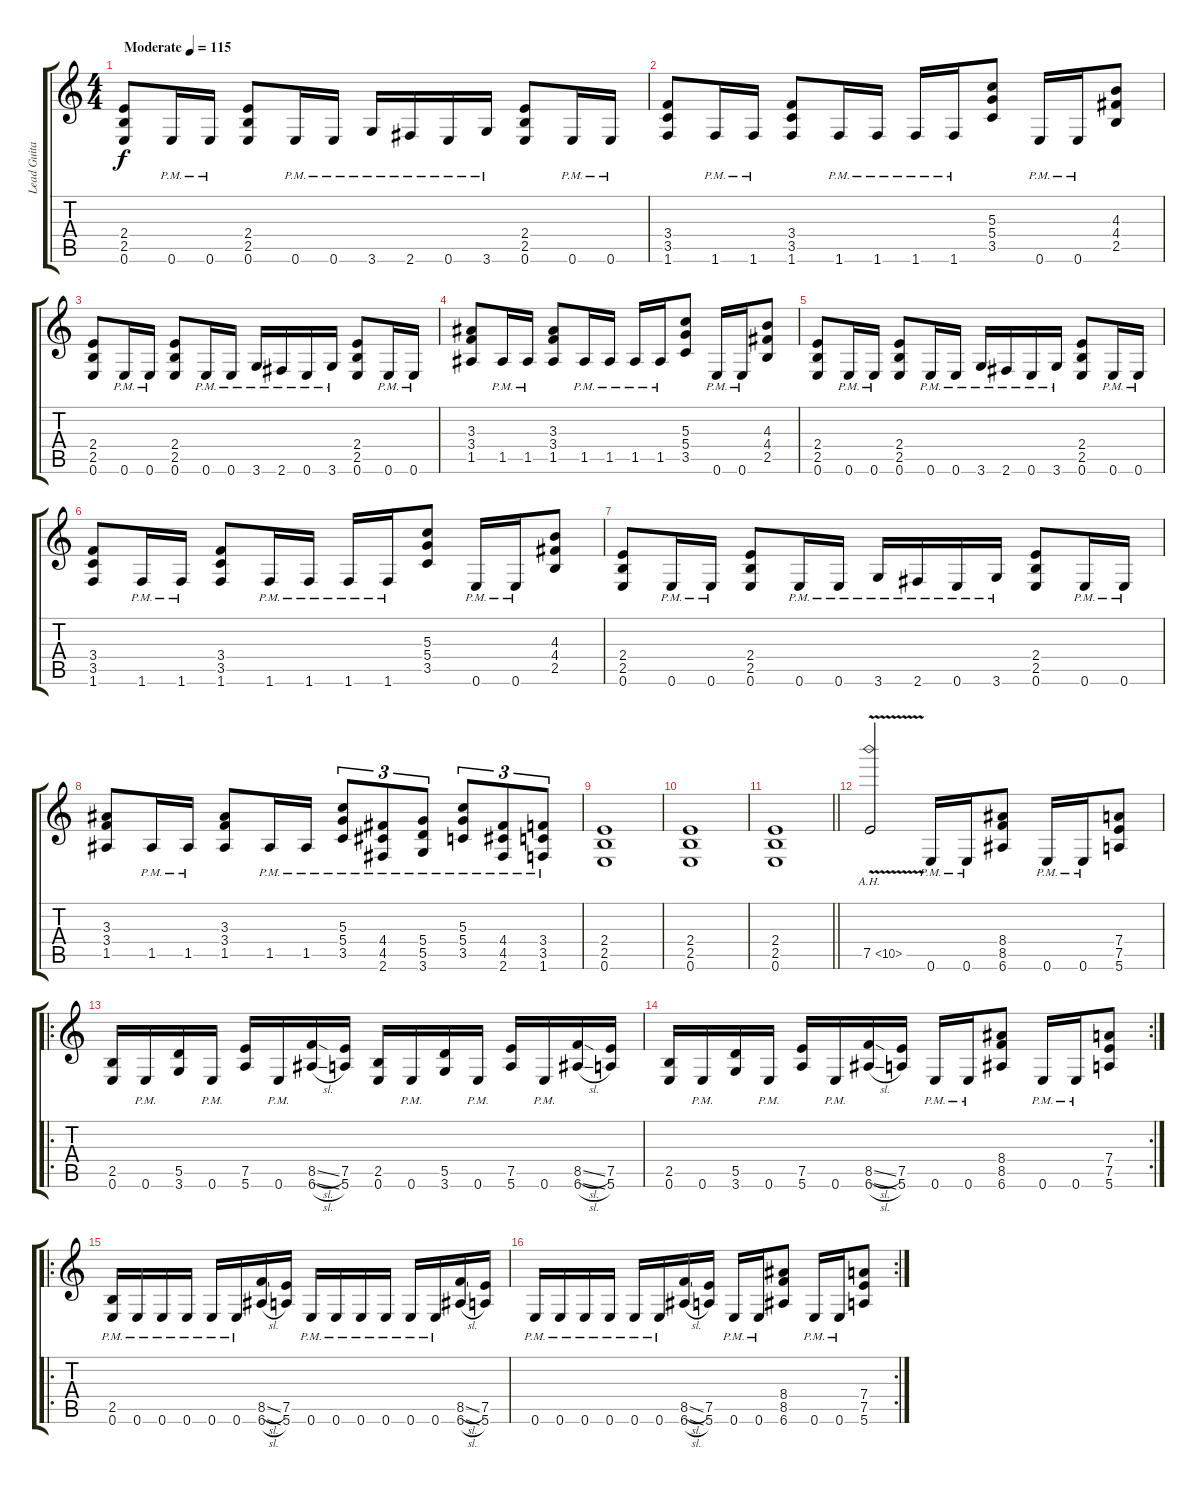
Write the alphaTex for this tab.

\track ("Lead Guitar" "Lead Guita") {instrument distortionguitar}
\staff {score tabs}
\tuning (E4 B3 G3 D3 A2 E2) {hide}
\ts (4 4)
\tempo (115 "Moderate")
\clef g2
\ks c
(2.4 2.5 0.6).8{dy f instrument distortionguitar} 0.6{pm}.16 0.6{pm}.16 (2.4 2.5 0.6).8 0.6{pm}.16 0.6{pm}.16 3.6{pm}.16 2.6{pm}.16 0.6{pm}.16 3.6{pm}.16 (2.4 2.5 0.6).8 0.6{pm}.16 0.6{pm}.16 |
(3.4 3.5 1.6).8 1.6{pm}.16 1.6{pm}.16 (3.4 3.5 1.6).8 1.6{pm}.16 1.6{pm}.16 1.6{pm}.16 1.6{pm}.16 (5.3 5.4 3.5).8 0.6{pm}.16 0.6{pm}.16 (4.3 4.4 2.5).8 |
(2.4 2.5 0.6).8 0.6{pm}.16 0.6{pm}.16 (2.4 2.5 0.6).8 0.6{pm}.16 0.6{pm}.16 3.6{pm}.16 2.6{pm}.16 0.6{pm}.16 3.6{pm}.16 (2.4 2.5 0.6).8 0.6{pm}.16 0.6{pm}.16 |
(3.3 3.4 1.5).8 1.5{pm}.16 1.5{pm}.16 (3.3 3.4 1.5).8 1.5{pm}.16 1.5{pm}.16 1.5{pm}.16 1.5{pm}.16 (5.3 5.4 3.5).8 0.6{pm}.16 0.6{pm}.16 (4.3 4.4 2.5).8 |
(2.4 2.5 0.6).8 0.6{pm}.16 0.6{pm}.16 (2.4 2.5 0.6).8 0.6{pm}.16 0.6{pm}.16 3.6{pm}.16 2.6{pm}.16 0.6{pm}.16 3.6{pm}.16 (2.4 2.5 0.6).8 0.6{pm}.16 0.6{pm}.16 |
(3.4 3.5 1.6).8 1.6{pm}.16 1.6{pm}.16 (3.4 3.5 1.6).8 1.6{pm}.16 1.6{pm}.16 1.6{pm}.16 1.6{pm}.16 (5.3 5.4 3.5).8 0.6{pm}.16 0.6{pm}.16 (4.3 4.4 2.5).8 |
(2.4 2.5 0.6).8 0.6{pm}.16 0.6{pm}.16 (2.4 2.5 0.6).8 0.6{pm}.16 0.6{pm}.16 3.6{pm}.16 2.6{pm}.16 0.6{pm}.16 3.6{pm}.16 (2.4 2.5 0.6).8 0.6{pm}.16 0.6{pm}.16 |
(3.3 3.4 1.5).8 1.5{pm}.16 1.5{pm}.16 (3.3 3.4 1.5).8 1.5{pm}.16 1.5{pm}.16 (5.3{pm} 5.4{pm} 3.5{pm}).8{tu (3 2)} (4.4{pm} 4.5{pm} 2.6).8{tu (3 2)} (5.4{pm} 5.5{pm} 3.6).8{tu (3 2)} (5.3{pm} 5.4{pm} 3.5{pm}).8{tu (3 2)} (4.4{pm} 4.5{pm} 2.6).8{tu (3 2)} (3.4{pm} 3.5{pm} 1.6).8{tu (3 2)} |
(2.4 2.5 0.6).1 |
(2.4 2.5 0.6).1 |
\barLineRight lightlight
(2.4 2.5 0.6).1 |
7.5{ah 3 v}.2 0.6{pm}.16 0.6{pm}.16 (8.4 8.5 6.6).8 0.6{pm}.16 0.6{pm}.16 (7.4 7.5 5.6).8 |
\ro
(2.5 0.6).16 0.6{pm}.16 (5.5 3.6).16 0.6{pm}.16 (7.5 5.6).16 0.6{pm}.16 (8.5{sl} 6.6{sl}).16 (7.5 5.6).16 (2.5 0.6).16 0.6{pm}.16 (5.5 3.6).16 0.6{pm}.16 (7.5 5.6).16 0.6{pm}.16 (8.5{sl} 6.6{sl}).16 (7.5 5.6).16 |
\rc 2
(2.5 0.6).16 0.6{pm}.16 (5.5 3.6).16 0.6{pm}.16 (7.5 5.6).16 0.6{pm}.16 (8.5{sl} 6.6{sl}).16 (7.5 5.6).16 0.6{pm}.16 0.6{pm}.16 (8.4 8.5 6.6).8 0.6{pm}.16 0.6{pm}.16 (7.4 7.5 5.6).8 |
\ro
(2.5 0.6{pm}).16 0.6{pm}.16 0.6{pm}.16 0.6{pm}.16 0.6{pm}.16 0.6{pm}.16 (8.5{sl} 6.6{sl}).16 (7.5 5.6).16 0.6{pm}.16 0.6{pm}.16 0.6{pm}.16 0.6{pm}.16 0.6{pm}.16 0.6{pm}.16 (8.5{sl} 6.6{sl}).16 (7.5 5.6).16 |
\rc 2
0.6{pm}.16 0.6{pm}.16 0.6{pm}.16 0.6{pm}.16 0.6{pm}.16 0.6{pm}.16 (8.5{sl} 6.6{sl}).16 (7.5 5.6).16 0.6{pm}.16 0.6{pm}.16 (8.4 8.5 6.6).8 0.6{pm}.16 0.6{pm}.16 (7.4 7.5 5.6).8
